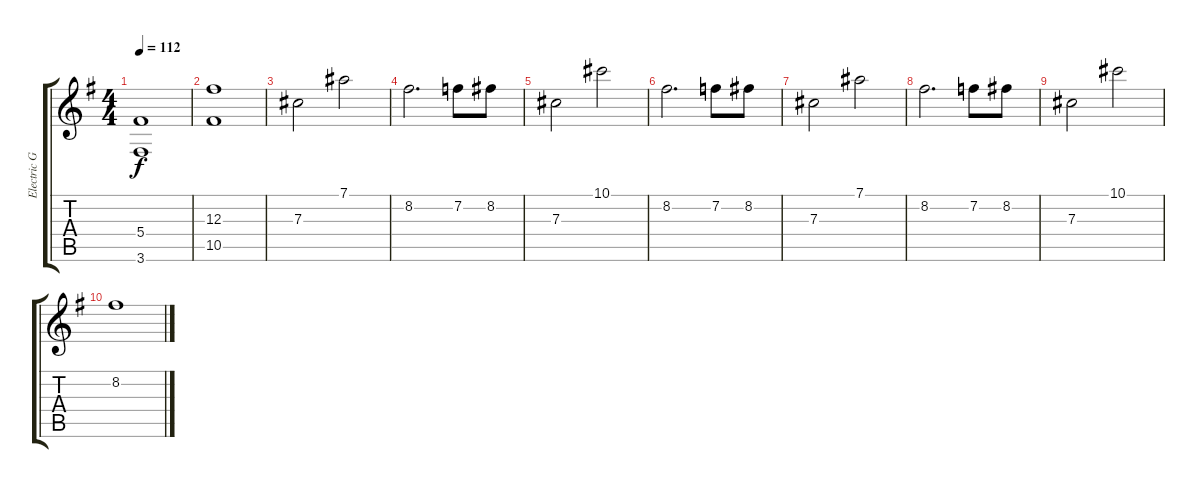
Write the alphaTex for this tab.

\track ("Electric Guitar 1" "Electric G") {instrument overdrivenguitar}
\staff {score tabs}
\tuning (Eb4 Bb3 Gb3 Db3 Ab2 Eb2) {hide}
\ts (4 4)
\tempo 112
\clef g2
\ks g
(5.4 3.6).1{dy f} |
(12.3 10.5).1 |
7.3.2 7.1.2 |
8.2.2{d} 7.2.8 8.2.8 |
7.3.2 10.1.2 |
8.2.2{d} 7.2.8 8.2.8 |
7.3.2 7.1.2 |
8.2.2{d} 7.2.8 8.2.8 |
7.3.2 10.1.2 |
8.2.1
